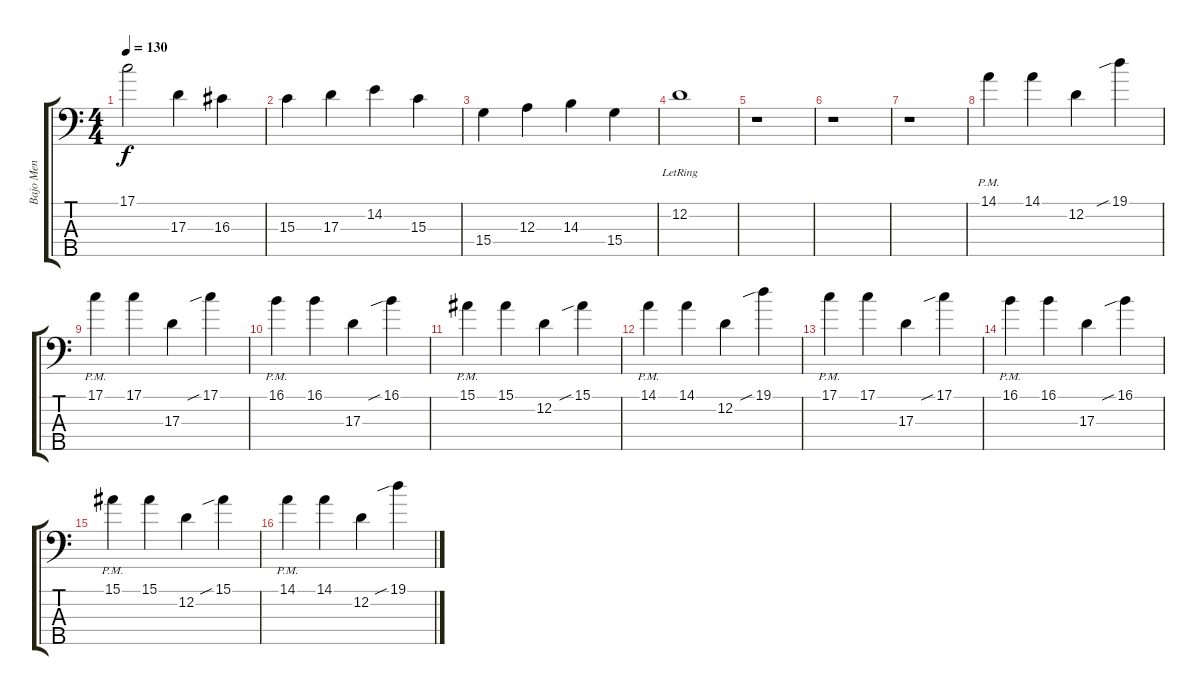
\track ("Bajo Men" "Bajo Men") {instrument acousticbass}
\staff {score tabs}
\tuning (G2 D2 A1 E1 B0) {hide}
\ts (4 4)
\tempo 130
\clef f4
\ks c
17.1.2{dy f} 17.3.4 16.3.4 |
15.3.4 17.3.4 14.2.4 15.3.4 |
15.4.4 12.3.4 14.3.4 15.4.4 |
12.2{lr}.1 |
r.1 |
r.1 |
r.1 |
14.1{pm}.4 14.1.4 12.2.4 19.1{sib}.4 |
17.1{pm}.4 17.1.4 17.3.4 17.1{sib}.4 |
16.1{pm}.4 16.1.4 17.3.4 16.1{sib}.4 |
15.1{pm}.4 15.1.4 12.2.4 15.1{sib}.4 |
14.1{pm}.4 14.1.4 12.2.4 19.1{sib}.4 |
17.1{pm}.4 17.1.4 17.3.4 17.1{sib}.4 |
16.1{pm}.4 16.1.4 17.3.4 16.1{sib}.4 |
15.1{pm}.4 15.1.4 12.2.4 15.1{sib}.4 |
14.1{pm}.4 14.1.4 12.2.4 19.1{sib}.4
